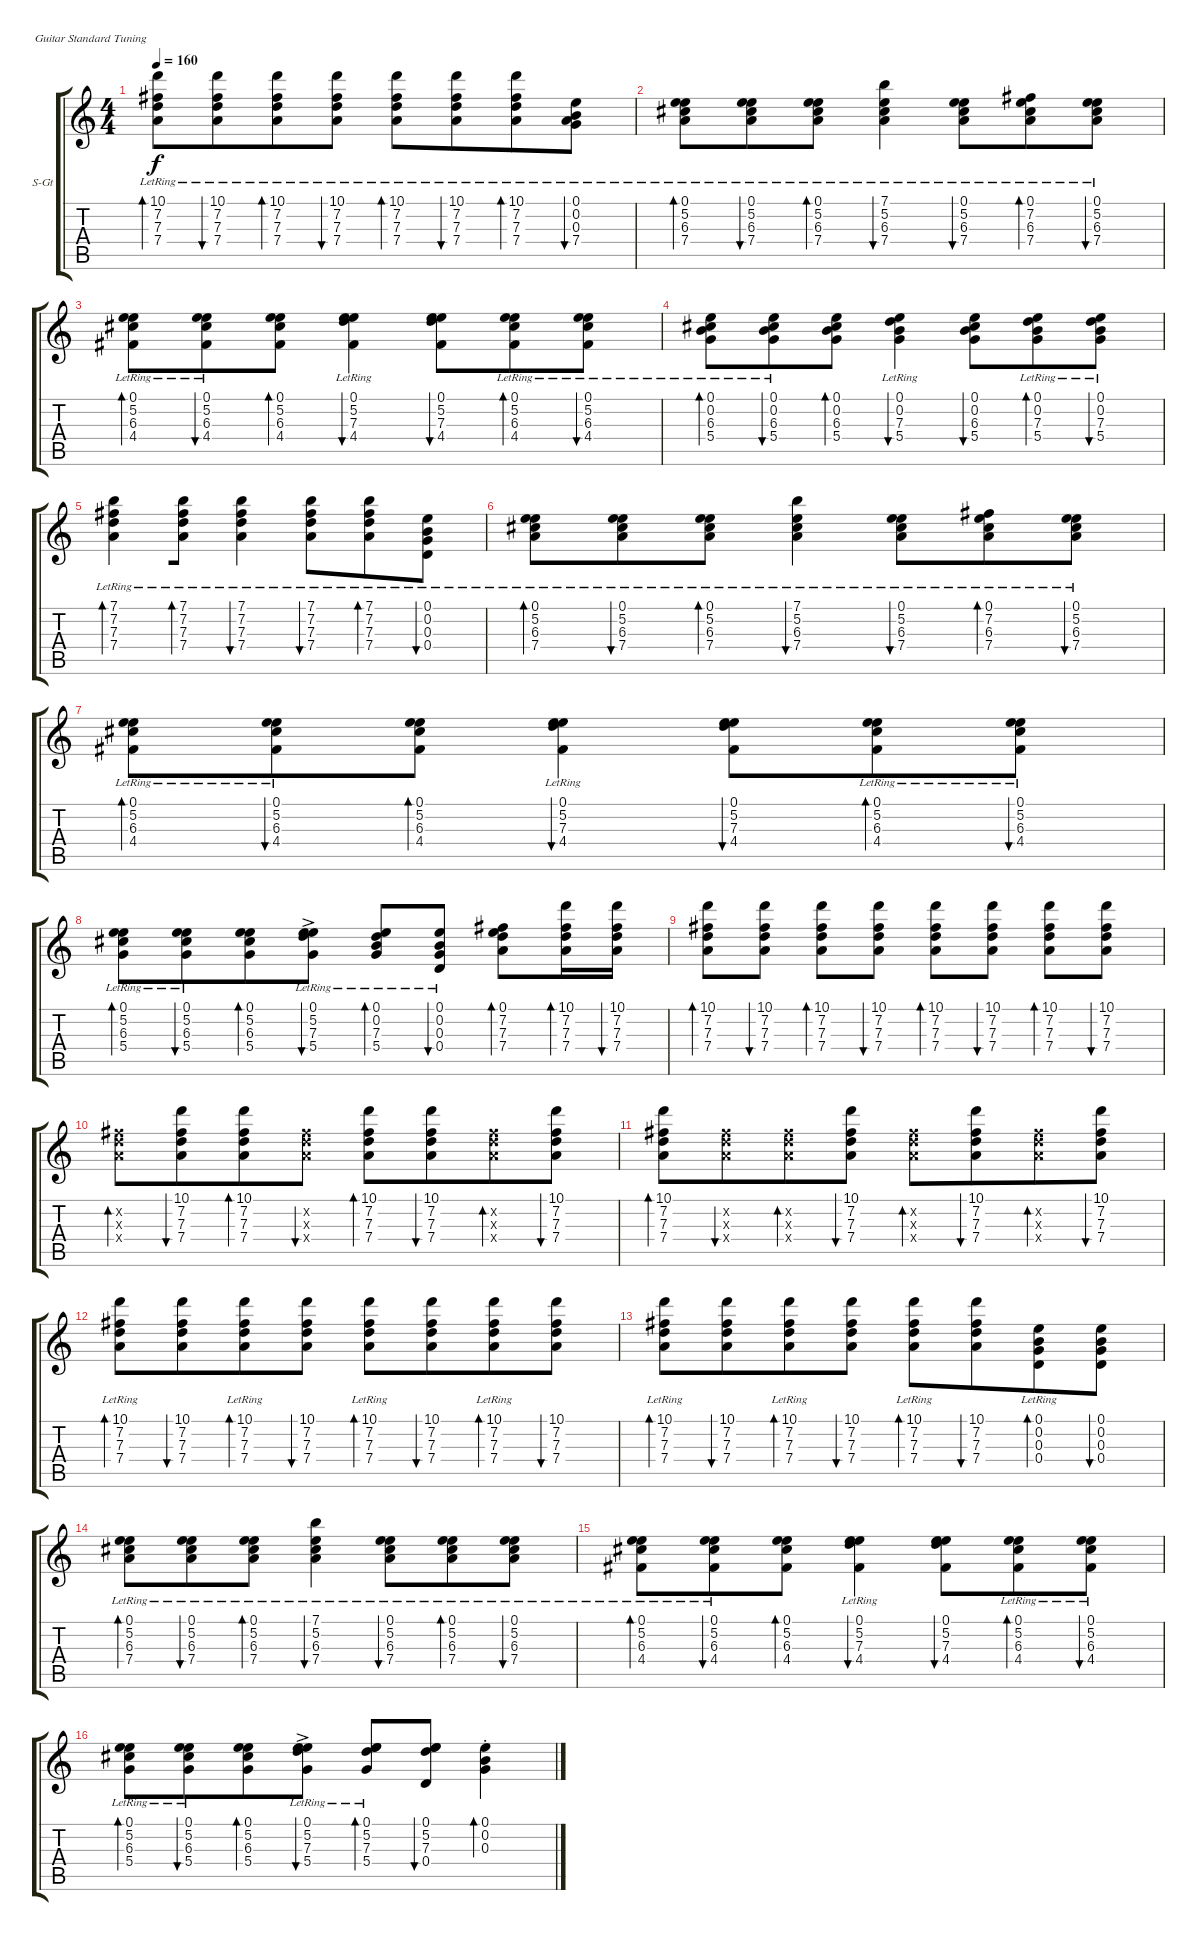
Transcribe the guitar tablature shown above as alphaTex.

\bracketExtendMode groupsimilarinstruments
\firstSystemTrackNameOrientation horizontal
\otherSystemsTrackNameOrientation horizontal
\track ("Каспарян" "S-Gt") {instrument acousticguitarsteel}
\staff {score tabs}
\tuning (E4 B3 G3 D3 A2 E2)
\ts (4 4)
\tempo 160
\clef g2
\ks c
(10.1{lr} 7.2{lr} 7.3{lr} 7.4{lr}).8{bd 60 dy f} (10.1{lr} 7.2{lr} 7.3{lr} 7.4{lr}).8{bu 60 beam merge} (10.1{lr} 7.2{lr} 7.3{lr} 7.4{lr}).8{bd 60} (10.1{lr} 7.2{lr} 7.3{lr} 7.4{lr}).8{bu 60} (10.1 7.2{lr} 7.3{lr} 7.4{lr}).8{bd 60} (10.1{lr} 7.2{lr} 7.3{lr} 7.4{lr}).8{bu 60 beam merge} (10.1 7.2{lr} 7.3{lr} 7.4{lr}).8{bd 60} (0.1{lr} 0.2{lr} 0.3{lr} 7.4{lr}).8{bu 60} |
(0.1 5.2{lr} 6.3{lr} 7.4{lr}).8{bd 60} (0.1 5.2{lr} 6.3{lr} 7.4{lr}).8{bu 60 beam merge} (0.1 5.2{lr} 6.3{lr} 7.4{lr}).8{bd 60} (7.1{lr} 5.2{lr} 6.3{lr} 7.4{lr}).4{bu 60} (0.1{lr} 5.2{lr} 6.3{lr} 7.4{lr}).8{bu 60 beam merge} (0.1 7.2{lr} 6.3{lr} 7.4{lr}).8{bd 60} (0.1 5.2{lr} 6.3{lr} 7.4{lr}).8{bu 60} |
(0.1{lr} 5.2{lr} 6.3{lr} 4.4{lr}).8{bd 60} (0.1{lr} 5.2{lr} 6.3{lr} 4.4{lr}).8{bu 60 beam merge} (0.1 5.2 6.3 4.4).8{bd 60} (0.1{lr} 5.2{lr} 7.3{lr} 4.4{lr}).4{bu 60} (0.1 5.2 7.3 4.4).8{bu 60 beam merge} (0.1{lr} 5.2{lr} 6.3{lr} 4.4{lr}).8{bd 60} (0.1{lr} 5.2{lr} 6.3{lr} 4.4{lr}).8{bu 60} |
(0.1{lr} 0.2{lr} 6.3{lr} 5.4{lr}).8{bd 60} (0.1{lr} 0.2{lr} 6.3{lr} 5.4{lr}).8{bu 60 beam merge} (0.1 0.2 6.3 5.4).8{bd 60} (0.1{lr} 0.2{lr} 7.3{lr} 5.4{lr}).4{bu 60} (0.1 0.2 6.3 5.4).8{bu 60 beam merge} (0.1{lr} 0.2{lr} 7.3{lr} 5.4{lr}).8{bd 60} (0.1{lr} 0.2{lr} 7.3{lr} 5.4{lr}).8{bu 60} |
(7.1 7.2{lr} 7.3{lr} 7.4{lr}).4{bd 60 beam merge} (7.1 7.2{lr} 7.3{lr} 7.4{lr}).8{bd 60} (7.1{lr} 7.2{lr} 7.3{lr} 7.4{lr}).4{bu 60} (7.1{lr} 7.2{lr} 7.3{lr} 7.4{lr}).8{bu 60 beam merge} (7.1 7.2{lr} 7.3{lr} 7.4{lr}).8{bd 60} (0.1{lr} 0.2{lr} 0.3{lr} 0.4{lr}).8{bu 60} |
(0.1 5.2{lr} 6.3{lr} 7.4{lr}).8{bd 60} (0.1 5.2{lr} 6.3{lr} 7.4{lr}).8{bu 60 beam merge} (0.1 5.2{lr} 6.3{lr} 7.4{lr}).8{bd 60} (7.1{lr} 5.2{lr} 6.3{lr} 7.4{lr}).4{bu 60} (0.1{lr} 5.2{lr} 6.3{lr} 7.4{lr}).8{bu 60 beam merge} (0.1 7.2{lr} 6.3{lr} 7.4{lr}).8{bd 60} (0.1 5.2{lr} 6.3{lr} 7.4{lr}).8{bu 60} |
(0.1{lr} 5.2{lr} 6.3{lr} 4.4{lr}).8{bd 60} (0.1{lr} 5.2{lr} 6.3{lr} 4.4{lr}).8{bu 60 beam merge} (0.1 5.2 6.3 4.4).8{bd 60} (0.1{lr} 5.2{lr} 7.3{lr} 4.4{lr}).4{bu 60} (0.1 5.2 7.3 4.4).8{bu 60 beam merge} (0.1{lr} 5.2{lr} 6.3{lr} 4.4{lr}).8{bd 60} (0.1{lr} 5.2{lr} 6.3{lr} 4.4{lr}).8{bu 60} |
(0.1{lr} 5.2{lr} 6.3{lr} 5.4{lr}).8{bd 60} (0.1{lr} 5.2{lr} 6.3{lr} 5.4{lr}).8{bu 60 beam merge} (0.1 5.2 6.3 5.4).8{bd 60} (0.1{lr} 5.2{lr} 7.3{ac lr} 5.4{lr}).8{bu 60} (0.1{lr} 0.2{lr} 7.3{lr} 5.4{lr}).8{bd 60} (0.1{lr} 0.2{lr} 0.3{lr} 0.4{lr}).8{bu 60} (0.1 7.2 7.3 7.4).8{bd 60} (10.1 7.2 7.3 7.4).16{bd 60} (10.1 7.2 7.3 7.4).16{bu 60} |
(10.1 7.2 7.3 7.4).8{bd 60} (10.1 7.2 7.3 7.4).8{bu 60} (10.1 7.2 7.3 7.4).8{bd 60} (10.1 7.2 7.3 7.4).8{bu 60} (10.1 7.2 7.3 7.4).8{bd 60} (10.1 7.2 7.3 7.4).8{bu 60} (10.1 7.2 7.3 7.4).8{bd 60} (10.1 7.2 7.3 7.4).8{bu 60} |
(7.2{x} 7.3{x} 7.4{x}).8{bd 60 beam merge} (10.1 7.2 7.3 7.4).8{bu 60 beam merge} (10.1 7.2 7.3 7.4).8{bd 60} (7.2{x} 7.3{x} 7.4{x}).8{bu 60} (10.1 7.2 7.3 7.4).8{bd 60} (10.1 7.2 7.3 7.4).8{bu 60 beam merge} (7.2{x} 7.3{x} 7.4{x}).8{bd 60} (10.1 7.2 7.3 7.4).8{bu 60} |
(10.1 7.2 7.3 7.4).8{bd 60} (7.2{x} 7.3{x} 7.4{x}).8{bu 60 beam merge} (7.2{x} 7.3{x} 7.4{x}).8{bd 60} (10.1 7.2 7.3 7.4).8{bu 60} (7.2{x} 7.3{x} 7.4{x}).8{bd 60 beam merge} (10.1 7.2 7.3 7.4).8{bu 60 beam merge} (7.2{x} 7.3{x} 7.4{x}).8{bd 60} (10.1 7.2 7.3 7.4).8{bu 60} |
(10.1{lr} 7.2{lr} 7.3{lr} 7.4{lr}).8{bd 60} (10.1 7.2 7.3 7.4).8{bu 60 beam merge} (10.1{lr} 7.2{lr} 7.3{lr} 7.4{lr}).8{bd 60} (10.1 7.2 7.3 7.4).8{bu 60} (10.1{lr} 7.2{lr} 7.3{lr} 7.4{lr}).8{bd 60} (10.1 7.2 7.3 7.4).8{bu 60 beam merge} (10.1{lr} 7.2{lr} 7.3{lr} 7.4{lr}).8{bd 60} (10.1 7.2 7.3 7.4).8{bu 60} |
(10.1{lr} 7.2{lr} 7.3{lr} 7.4{lr}).8{bd 60} (10.1 7.2 7.3 7.4).8{bu 60 beam merge} (10.1{lr} 7.2{lr} 7.3{lr} 7.4{lr}).8{bd 60} (10.1 7.2 7.3 7.4).8{bu 60} (10.1{lr} 7.2{lr} 7.3{lr} 7.4{lr}).8{bd 60} (10.1 7.2 7.3 7.4).8{bu 60 beam merge} (0.1{lr} 0.2{lr} 0.3{lr} 0.4{lr}).8{bd 60} (0.1 0.2 0.3 0.4).8{bu 60} |
(0.1 5.2{lr} 6.3{lr} 7.4{lr}).8{bd 60} (0.1 5.2{lr} 6.3{lr} 7.4{lr}).8{bu 60 beam merge} (0.1 5.2{lr} 6.3{lr} 7.4{lr}).8{bd 60} (7.1{lr} 5.2{lr} 6.3{lr} 7.4{lr}).4{bu 60} (0.1{lr} 5.2{lr} 6.3{lr} 7.4{lr}).8{bu 60 beam merge} (0.1 5.2{lr} 6.3{lr} 7.4{lr}).8{bd 60} (0.1 5.2{lr} 6.3{lr} 7.4{lr}).8{bu 60} |
(0.1{lr} 5.2{lr} 6.3{lr} 4.4{lr}).8{bd 60} (0.1{lr} 5.2{lr} 6.3{lr} 4.4{lr}).8{bu 60 beam merge} (0.1 5.2 6.3 4.4).8{bd 60} (0.1{lr} 5.2{lr} 7.3{lr} 4.4{lr}).4{bu 60} (0.1 5.2 7.3 4.4).8{bu 60 beam merge} (0.1{lr} 5.2{lr} 6.3{lr} 4.4{lr}).8{bd 60} (0.1{lr} 5.2{lr} 6.3{lr} 4.4{lr}).8{bu 60} |
(0.1{lr} 5.2{lr} 6.3{lr} 5.4{lr}).8{bd 60} (0.1{lr} 5.2{lr} 6.3{lr} 5.4{lr}).8{bu 60 beam merge} (0.1 5.2 6.3 5.4).8{bd 60} (0.1{lr} 5.2{ac lr} 7.3{ac lr} 5.4{ac lr}).8{bu 60} (0.1{lr} 5.2{lr} 7.3{lr} 5.4{lr}).8{bd 60} (0.1 5.2 7.3 0.4).8{bu 60} (0.1 0.2{st} 0.3{st}).4{bd 60}
